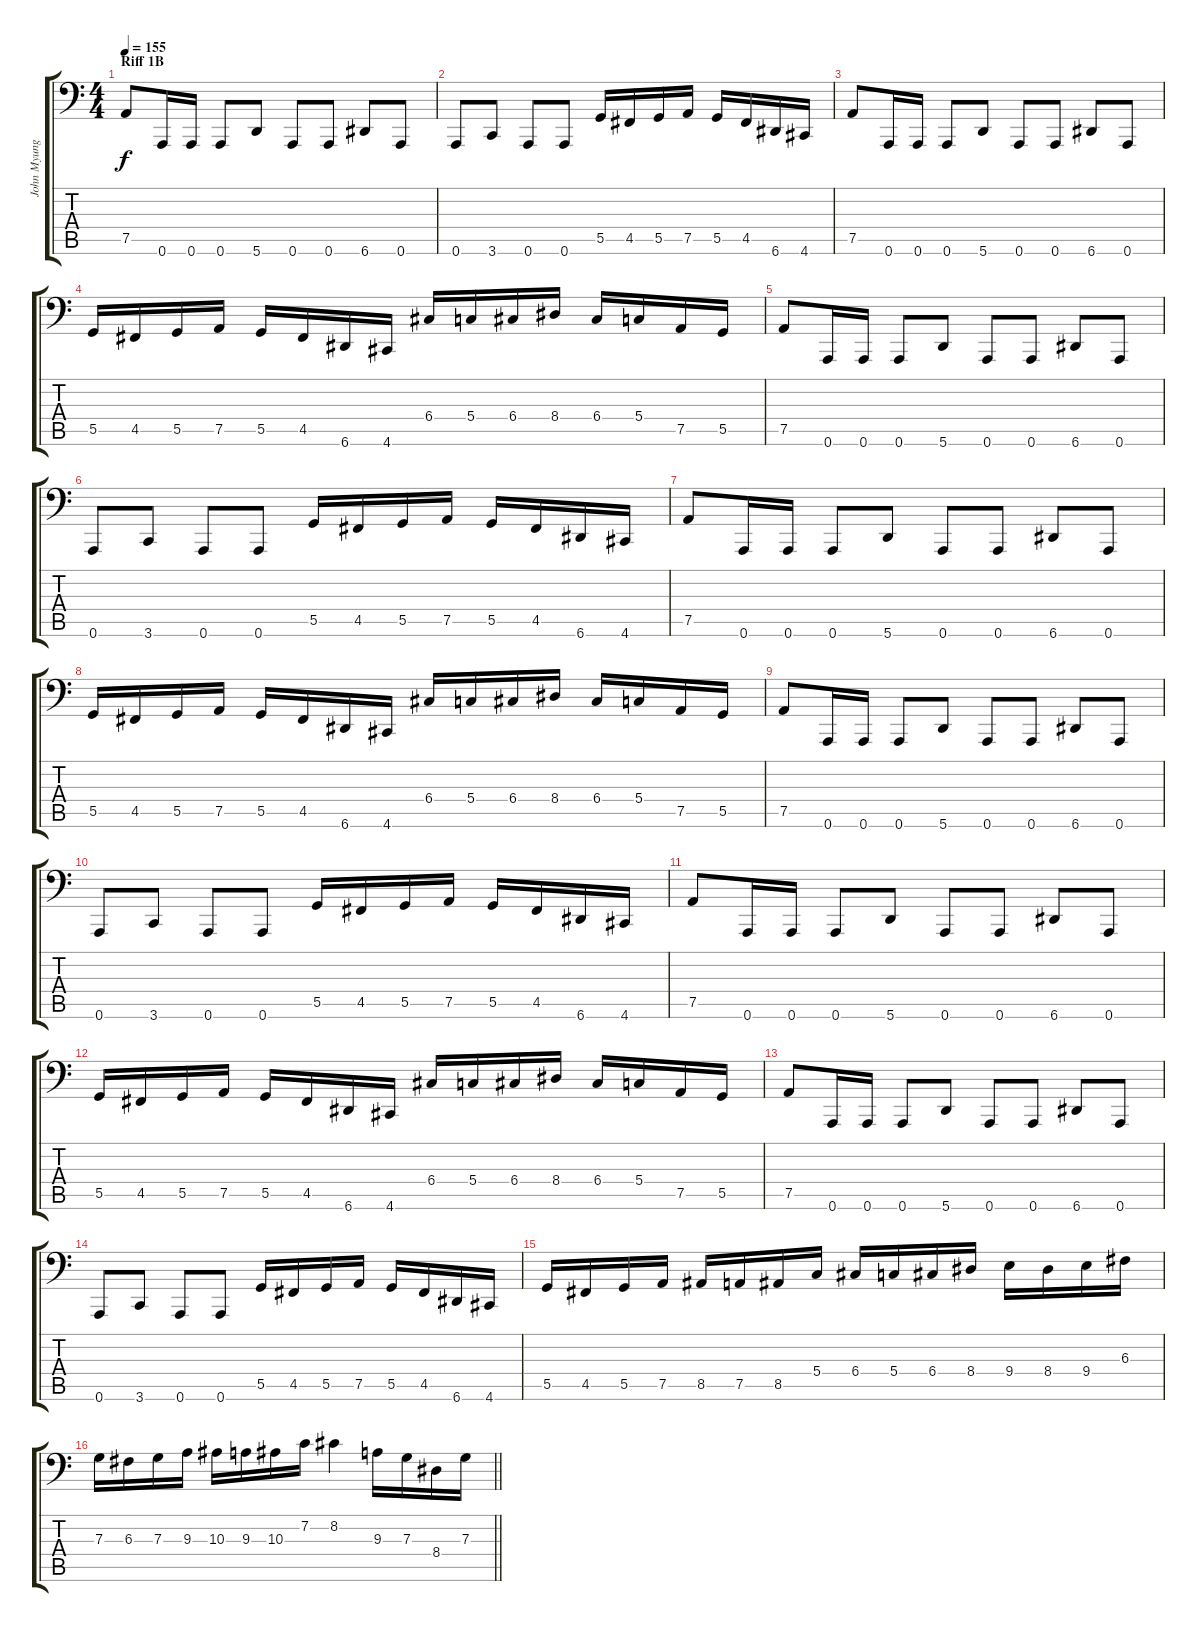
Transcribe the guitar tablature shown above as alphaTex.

\track ("John Myung" "John Myung") {instrument electricbassfinger}
\staff {score tabs}
\tuning (Bb2 F2 C2 G1 D1 A0) {hide}
\ts (4 4)
\section ("" "Riff 1B")
\tempo 155
\clef f4
\ks c
7.5.8{dy f} 0.6.16 0.6.16 0.6.8 5.6.8 0.6.8 0.6.8 6.6.8 0.6.8 |
0.6.8 3.6.8 0.6.8 0.6.8 5.5.16 4.5.16 5.5.16 7.5.16 5.5.16 4.5.16 6.6.16 4.6.16 |
7.5.8 0.6.16 0.6.16 0.6.8 5.6.8 0.6.8 0.6.8 6.6.8 0.6.8 |
5.5.16 4.5.16 5.5.16 7.5.16 5.5.16 4.5.16 6.6.16 4.6.16 6.4.16 5.4.16 6.4.16 8.4.16 6.4.16 5.4.16 7.5.16 5.5.16 |
7.5.8 0.6.16 0.6.16 0.6.8 5.6.8 0.6.8 0.6.8 6.6.8 0.6.8 |
0.6.8 3.6.8 0.6.8 0.6.8 5.5.16 4.5.16 5.5.16 7.5.16 5.5.16 4.5.16 6.6.16 4.6.16 |
7.5.8 0.6.16 0.6.16 0.6.8 5.6.8 0.6.8 0.6.8 6.6.8 0.6.8 |
5.5.16 4.5.16 5.5.16 7.5.16 5.5.16 4.5.16 6.6.16 4.6.16 6.4.16 5.4.16 6.4.16 8.4.16 6.4.16 5.4.16 7.5.16 5.5.16 |
7.5.8 0.6.16 0.6.16 0.6.8 5.6.8 0.6.8 0.6.8 6.6.8 0.6.8 |
0.6.8 3.6.8 0.6.8 0.6.8 5.5.16 4.5.16 5.5.16 7.5.16 5.5.16 4.5.16 6.6.16 4.6.16 |
7.5.8 0.6.16 0.6.16 0.6.8 5.6.8 0.6.8 0.6.8 6.6.8 0.6.8 |
5.5.16 4.5.16 5.5.16 7.5.16 5.5.16 4.5.16 6.6.16 4.6.16 6.4.16 5.4.16 6.4.16 8.4.16 6.4.16 5.4.16 7.5.16 5.5.16 |
7.5.8 0.6.16 0.6.16 0.6.8 5.6.8 0.6.8 0.6.8 6.6.8 0.6.8 |
0.6.8 3.6.8 0.6.8 0.6.8 5.5.16 4.5.16 5.5.16 7.5.16 5.5.16 4.5.16 6.6.16 4.6.16 |
5.5.16 4.5.16 5.5.16 7.5.16 8.5.16 7.5.16 8.5.16 5.4.16 6.4.16 5.4.16 6.4.16 8.4.16 9.4.16 8.4.16 9.4.16 6.3.16 |
\barLineRight lightlight
7.3.16 6.3.16 7.3.16 9.3.16 10.3.16 9.3.16 10.3.16 7.2.16 8.2.4 9.3.16 7.3.16 8.4.16 7.3.16
